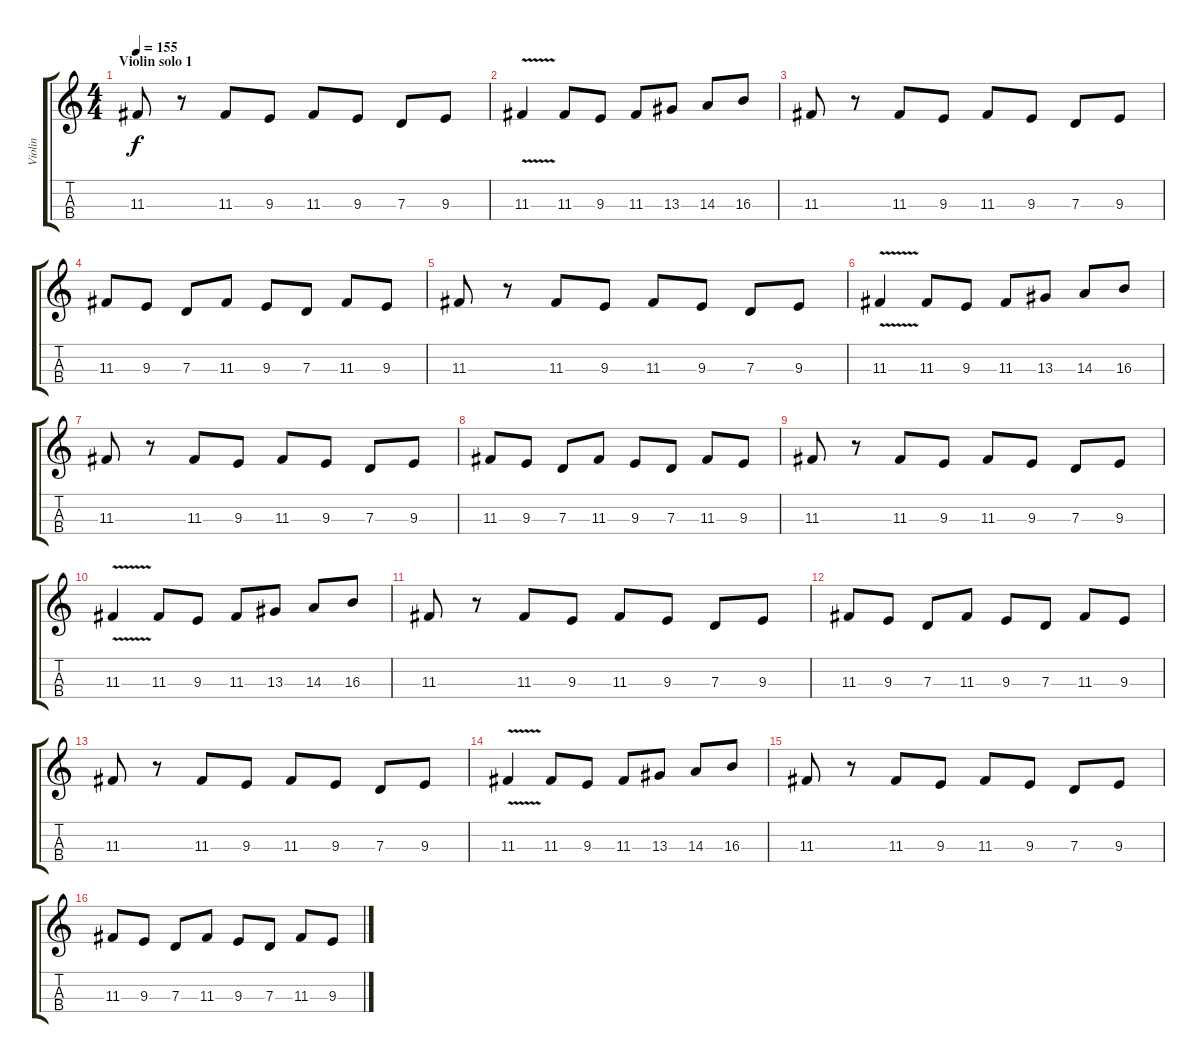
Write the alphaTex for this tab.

\track ("Violin" "Violin") {instrument violin}
\staff {score tabs}
\tuning (E4 B3 G3 D3) {hide}
\ts (4 4)
\section ("" "Violin solo 1")
\tempo 155
\clef g2
\ks c
11.3.8{dy f} r.8 11.3.8 9.3.8 11.3.8 9.3.8 7.3.8 9.3.8 |
11.3{v}.4 11.3.8 9.3.8 11.3.8 13.3.8 14.3.8 16.3.8 |
11.3.8 r.8 11.3.8 9.3.8 11.3.8 9.3.8 7.3.8 9.3.8 |
11.3.8 9.3.8 7.3.8 11.3.8 9.3.8 7.3.8 11.3.8 9.3.8 |
11.3.8 r.8 11.3.8 9.3.8 11.3.8 9.3.8 7.3.8 9.3.8 |
11.3{v}.4 11.3.8 9.3.8 11.3.8 13.3.8 14.3.8 16.3.8 |
11.3.8 r.8 11.3.8 9.3.8 11.3.8 9.3.8 7.3.8 9.3.8 |
11.3.8 9.3.8 7.3.8 11.3.8 9.3.8 7.3.8 11.3.8 9.3.8 |
11.3.8 r.8 11.3.8 9.3.8 11.3.8 9.3.8 7.3.8 9.3.8 |
11.3{v}.4 11.3.8 9.3.8 11.3.8 13.3.8 14.3.8 16.3.8 |
11.3.8 r.8 11.3.8 9.3.8 11.3.8 9.3.8 7.3.8 9.3.8 |
11.3.8 9.3.8 7.3.8 11.3.8 9.3.8 7.3.8 11.3.8 9.3.8 |
11.3.8 r.8 11.3.8 9.3.8 11.3.8 9.3.8 7.3.8 9.3.8 |
11.3{v}.4 11.3.8 9.3.8 11.3.8 13.3.8 14.3.8 16.3.8 |
11.3.8 r.8 11.3.8 9.3.8 11.3.8 9.3.8 7.3.8 9.3.8 |
11.3.8 9.3.8 7.3.8 11.3.8 9.3.8 7.3.8 11.3.8 9.3.8
